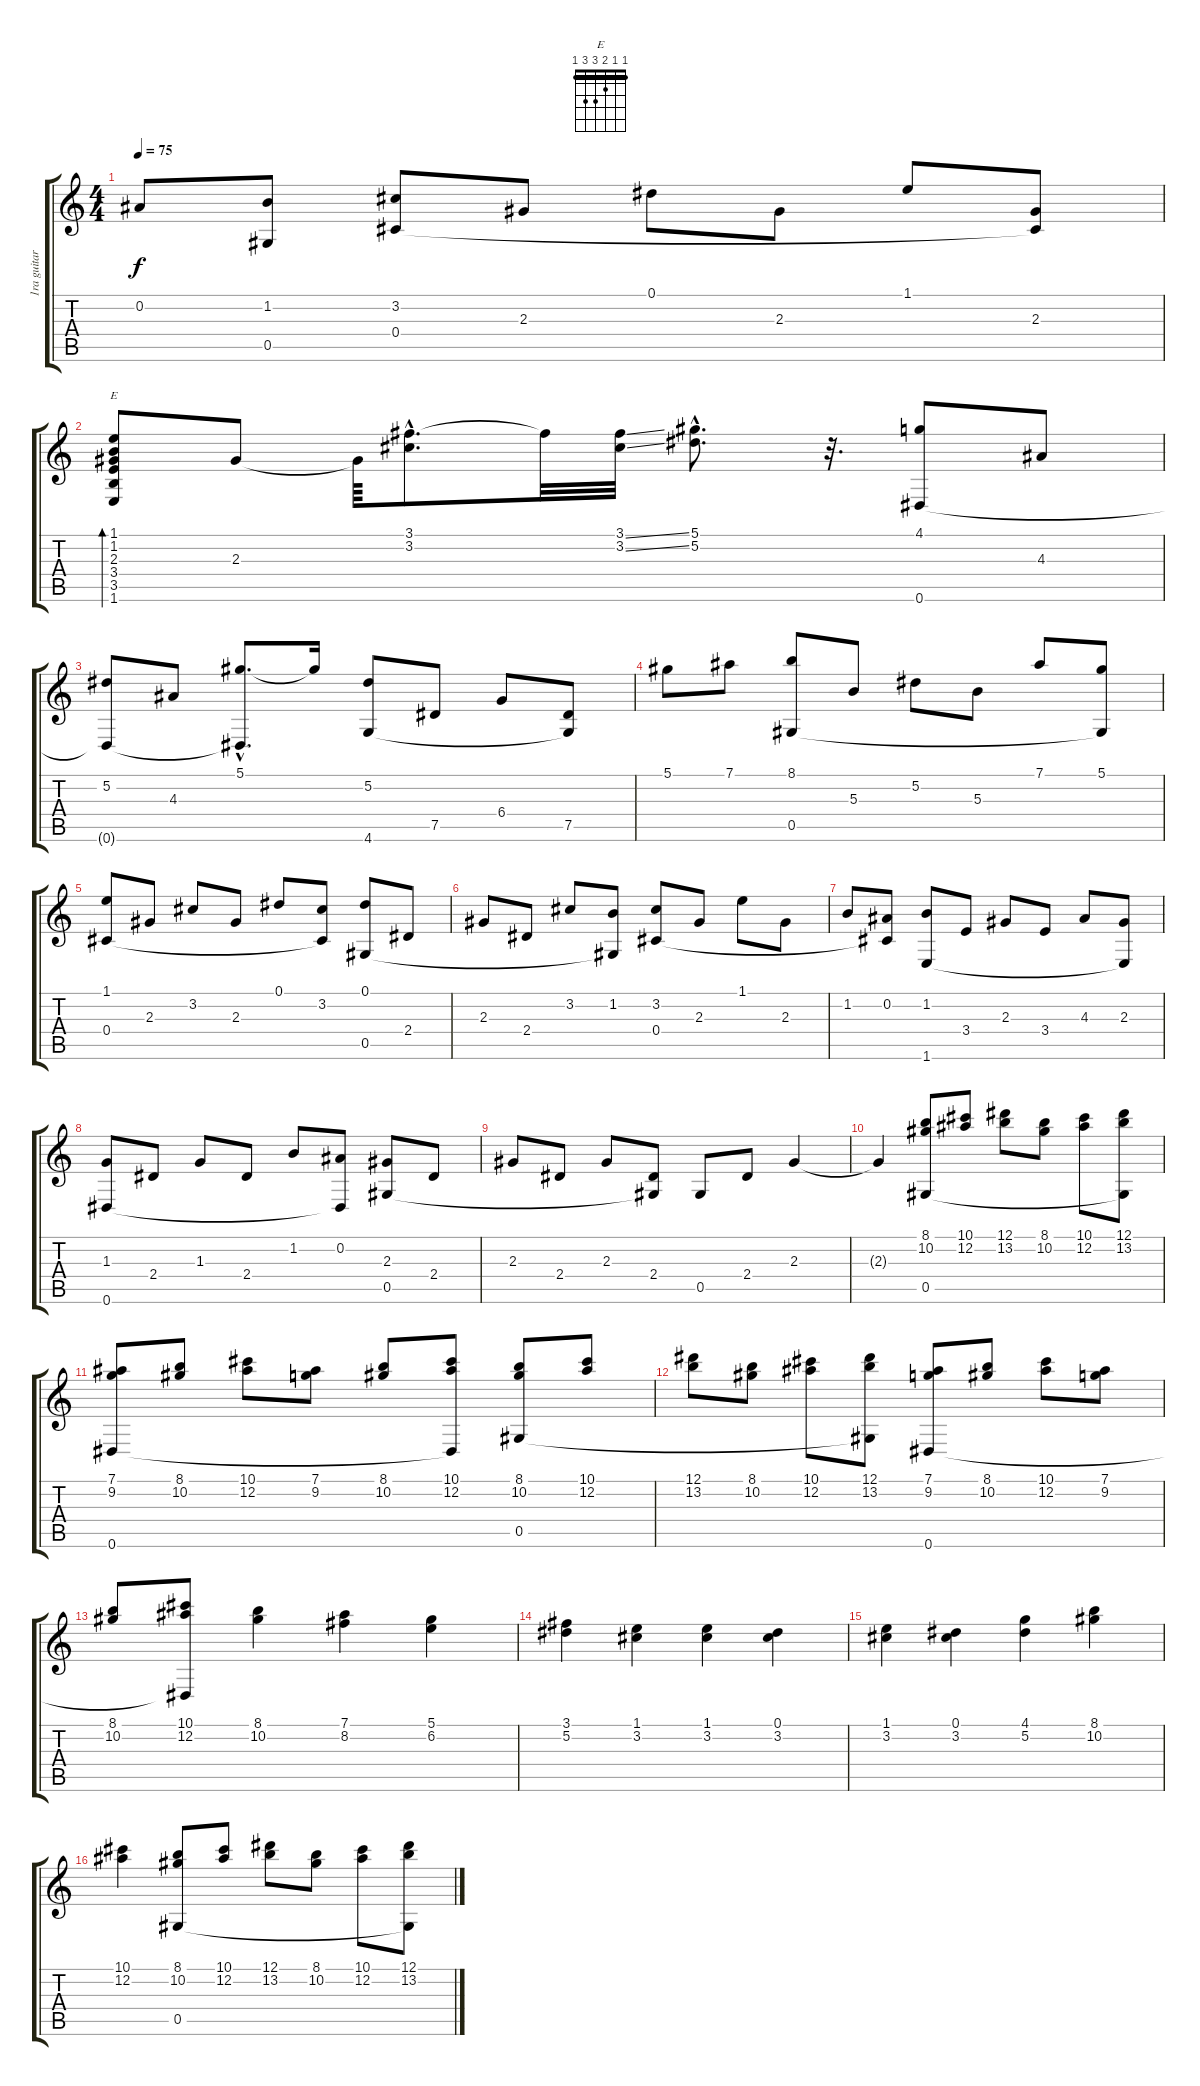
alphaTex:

\track ("1ra guitarra" "1ra guitar") {instrument acousticguitarnylon}
\staff {score tabs}
\tuning (Eb4 Bb3 Gb3 Db3 Ab2 Eb2) {hide}
\chord ("E" 1 1 2 3 3 1) {barre 1}
\ts (4 4)
\tempo 75
\clef g2
\ks c
0.2.8{dy f} (1.2 0.5{t}).8 (3.2 0.4).8 2.3.8 0.1.8 2.3.8 1.1.8 (2.3 0.4{t}).8 |
(1.1 1.2 2.3 3.4 3.5 1.6).8{bd 120 ch "E"} 2.3.8 2.3{t}.64 (3.1{hac} 3.2{hac}).8{d} 3.1{t}.32 (3.1{ss} 3.2{ss}).32 (5.1{hac} 5.2{hac}).8{d} r.32{d} (4.1 0.6).8 4.3.8 |
(5.2 0.6{t}).8 4.3.8 (5.1{hac} 0.6{hac t}).8{d} 5.1{t}.16 (5.2 4.6).8 7.5.8 6.4.8 (7.5 4.6{t}).8 |
5.1.8 7.1.8 (8.1 0.5).8 5.3.8 5.2.8 5.3.8 7.1.8 (5.1 0.5{t}).8 |
(1.1 0.4).8 2.3.8 3.2.8 2.3.8 0.1.8 (3.2 0.4{t}).8 (0.1 0.5).8 2.4.8 |
2.3.8 2.4.8 3.2.8 (1.2 0.5{t}).8 (3.2 0.4).8 2.3.8 1.1.8 2.3.8 |
1.2.8 (0.2 0.4{t}).8 (1.2 1.6).8 3.4.8 2.3.8 3.4.8 4.3.8 (2.3 1.6{t}).8 |
(1.3 0.6).8 2.4.8 1.3.8 2.4.8 1.2.8 (0.2 0.6{t}).8 (2.3 0.5).8 2.4.8 |
2.3.8 2.4.8 2.3.8 (2.4 0.5{t}).8 0.5.8 2.4.8 2.3.4 |
2.3{t}.4 (8.1 10.2 0.5).8 (10.1 12.2).8 (12.1 13.2).8 (8.1 10.2).8 (10.1 12.2).8 (12.1 13.2 0.5{t}).8 |
(7.1 9.2 0.6).8 (8.1 10.2).8 (10.1 12.2).8 (7.1 9.2).8 (8.1 10.2).8 (10.1 12.2 0.6{t}).8 (8.1 10.2 0.5).8 (10.1 12.2).8 |
(12.1 13.2).8 (8.1 10.2).8 (10.1 12.2).8 (12.1 13.2 0.5{t}).8 (7.1 9.2 0.6).8 (8.1 10.2).8 (10.1 12.2).8 (7.1 9.2).8 |
(8.1 10.2).8 (10.1 12.2 0.6{t}).8 (8.1 10.2).4 (7.1 8.2).4 (5.1 6.2).4 |
(3.1 5.2).4 (1.1 3.2).4 (1.1 3.2).4 (0.1 3.2).4 |
(1.1 3.2).4 (0.1 3.2).4 (4.1 5.2).4 (8.1 10.2).4 |
(10.1 12.2).4 (8.1 10.2 0.5).8 (10.1 12.2).8 (12.1 13.2).8 (8.1 10.2).8 (10.1 12.2).8 (12.1 13.2 0.5{t}).8
